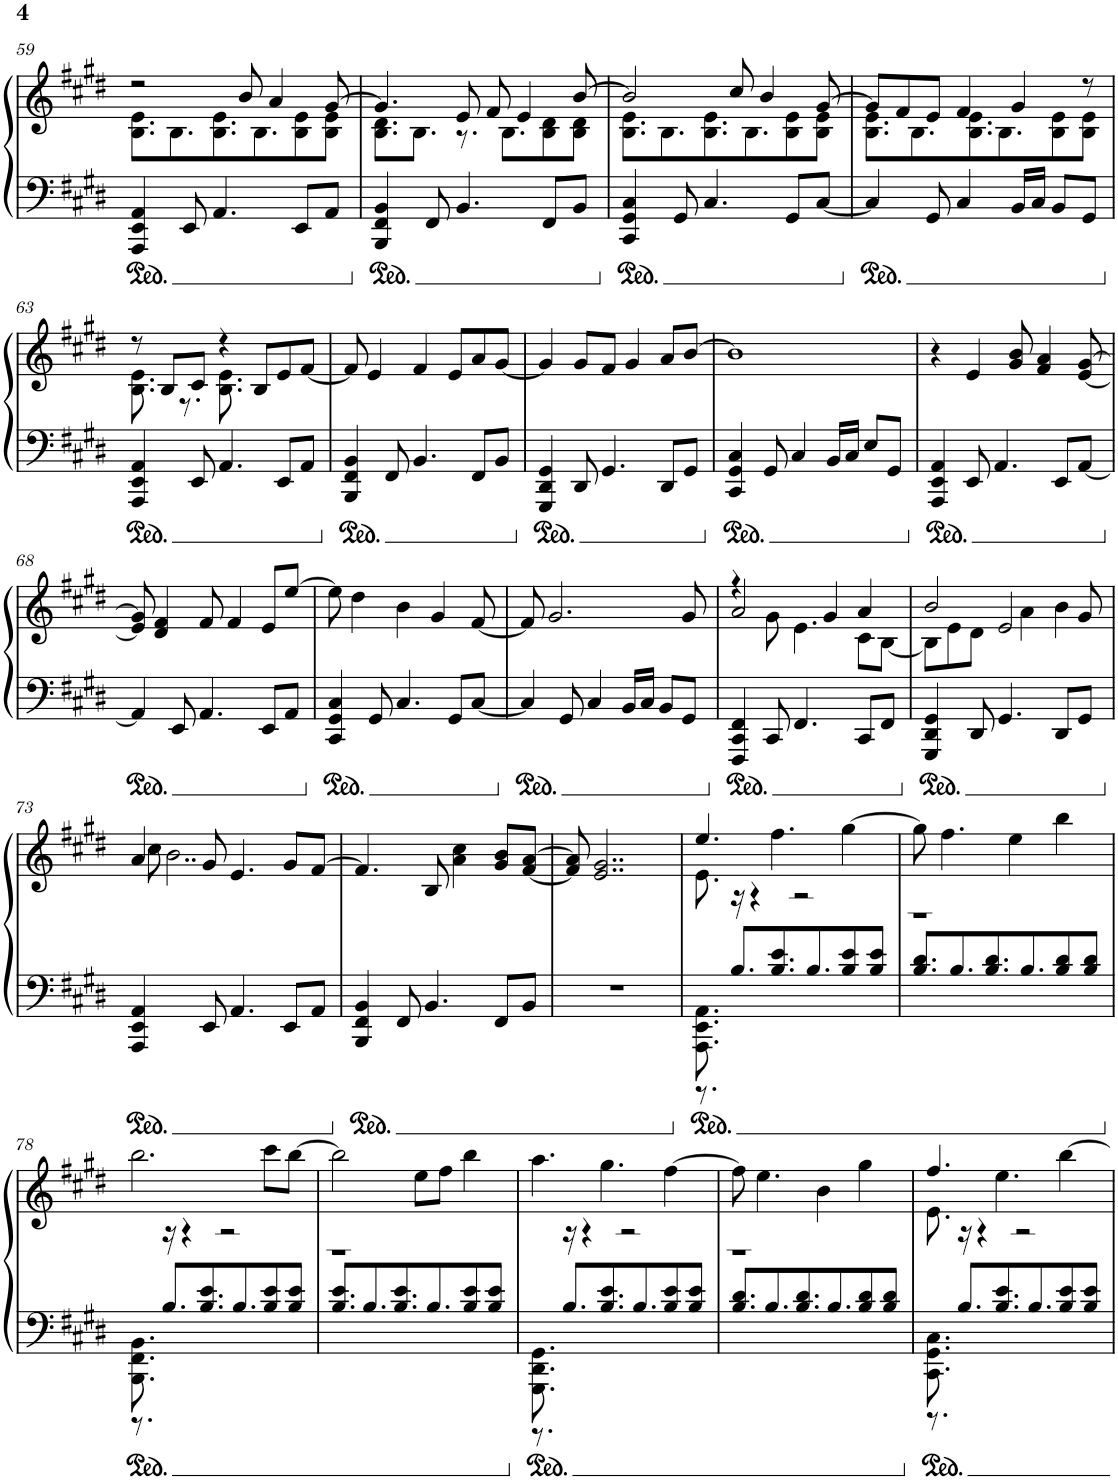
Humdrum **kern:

**kern	**kern
*part1	*part1
*staff2	*staff1
*I"Grand Piano	*
*I'Pno.	*
!!LO:PB:g=z
*clefF4	*clefG2
*k[f#c#g#d#]	*k[f#c#g#d#]
*M4/4	*M4/4
=59	=59
*	*^
4AAA/ 4EE/ 4AA/	2r	8.B\ 8.e\L
.	.	8.B\
8EE/	.	.
4.AA/	.	8.B\ 8.e\
.	8b/	.
.	.	8.B\
.	4a/	.
8EE/L	.	8B\ 8e\
8AA/J	[8g#/	8B\ 8e\J
=60	=60	=60
4BBB/ 4FF#/ 4BB/	4.g#/]	8.B\ 8.d#\L
.	.	8.B\J
8FF#/	.	.
4.BB/	8e/	8.r
.	8f#/	.
.	.	8.B\L
.	4e/	.
8FF#/L	.	8B\ 8d#\
8BB/J	[8b/	8B\ 8d#\J
=61	=61	=61
4CC#/ 4GG#/ 4C#/	2b/]	8.B\ 8.e\L
.	.	8.B\
8GG#/	.	.
4.C#/	.	8.B\ 8.e\
.	8cc#/	.
.	.	8.B\
.	4b/	.
8GG#/L	.	8B\ 8e\
[8C#/J	[8g#/	8B\ 8e\J
=62	=62	=62
4C#/]	8g#/L]	8.B\ 8.e\L
.	8f#/	.
.	.	8.B\
8GG#/	8e/J	.
4C#/	4f#/	8.B\ 8.e\
.	.	8.B\
16BB/LL	4g#/	.
16C#/JJ	.	.
8BB/L	.	8B\ 8e\
8GG#/J	8r	8B\ 8e\J
!!LO:LB:g=z	!!
=63	=63	=63
4AAA/ 4EE/ 4AA/	8r	8.B\ 8.e\
.	8B/L	.
.	.	8.r
8EE/	8c#/J	.
4.AA/	4r	8.B\ 8.e\
.	.	4..ryy
.	8B/L	.
8EE/L	8e/	.
8AA/J	[8f#/J	.
*	*v	*v
=64	=64
4BBB/ 4FF#/ 4BB/	8f#/]
.	4e/
8FF#/	.
4.BB/	4f#/
.	8e/L
8FF#/L	8a/
8BB/J	[8g#/J
=65	=65
4GGG#/ 4DD#/ 4GG#/	4g#/]
8DD#/	8g#/L
4.GG#/	8f#/J
.	4g#/
8DD#/L	8a/L
8GG#/J	[8b/J
=66	=66
4CC#/ 4GG#/ 4C#/	1b]
8GG#/	.
4C#/	.
16BB/LL	.
16C#/JJ	.
8E/L	.
8GG#/J	.
=67	=67
4AAA/ 4EE/ 4AA/	4r
8EE/	4e/
4.AA/	.
.	8g#/ 8b/
.	4f#/ 4a/
8EE/L	.
[8AA/J	[8e/ [8g#/
!!LO:LB:g=z
=68	=68
4AA/]	8e/] 8g#/]
.	4d#/ 4f#/
8EE/	.
4.AA/	8f#/
.	4f#/
8EE/L	8e/L
8AA/J	[8ee/J
=69	=69
4CC#/ 4GG#/ 4C#/	8ee\]
.	4dd#\
8GG#/	.
4.C#/	4b\
.	4g#/
8GG#/L	.
[8C#/J	[8f#/
=70	=70
4C#/]	8f#/]
.	2.g#/
8GG#/	.
4C#/	.
16BB/LL	.
16C#/JJ	.
8BB/L	.
8GG#/J	8g#/
=71	=71
*	*^
4FFF#/ 4CC#/ 4FF#/	4r	2a/
8CC#/	8g#\	.
4.FF#/	4.e\	.
.	.	4g#/
8CC#/L	8c#\L	4a/
8FF#/J	[8B\J	.
=72	=72	=72
4GGG#/ 4DD#/ 4GG#/	8B\L]	2b/
.	8e\	.
8DD#/	8d#\J	.
4.GG#/	2e/	.
.	.	4a\
8DD#/L	.	4b\
8GG#/J	8g#/	.
!!LO:LB:g=z	!!
=73	=73	=73
4AAA/ 4EE/ 4AA/	4a/	8cc#\
.	.	2..b\
8EE/	8g#/	.
4.AA/	4.e/	.
8EE/L	8g#/L	.
8AA/J	[8f#/J	.
*	*v	*v
=74	=74
4BBB/ 4FF#/ 4BB/	4.f#/]
8FF#/	.
4.BB/	8B/
.	4a\ 4cc#\
8FF#/L	8g#/ 8b/L
8BB/J	[8f#/ [8a/J
=75	=75
1r	8f#/] 8a/]
.	2..e/ 2..g#/
=76	=76
*^	*^
8.AAA\ 8.EE\ 8.AA\	8.r	4.ee/	8.e\
16r	8.B/L	.	2ryy
4r	.	.	.
.	8.B/ 8.e/	4.ff#\	.
2r	.	.	.
.	8.B/	.	.
.	.	.	4ryy
.	8B/ 8e/	[4gg#\	.
.	8B/ 8e/J	.	.
.	.	.	16ryy
*	*	*v	*v
=77	=77	=77
1r	8.B/ 8.d#/L	8gg#\]
.	.	4.ff#\
.	8.B/	.
.	8.B/ 8.d#/	.
.	.	4ee\
.	8.B/	.
.	8B/ 8d#/	4bb\
.	8B/ 8d#/J	.
!!LO:LB:g=z
=78	=78	=78
8.BBB\ 8.FF#\ 8.BB\	8.r	2.bb\
16r	8.B/L	.
4r	.	.
.	8.B/ 8.e/	.
2r	.	.
.	8.B/	.
.	8B/ 8e/	8ccc#\L
.	8B/ 8e/J	[8bb\J
=79	=79	=79
1r	8.B/ 8.e/L	2bb\]
.	8.B/	.
.	8.B/ 8.e/	.
.	.	8ee\L
.	8.B/	.
.	.	8ff#\J
.	8B/ 8e/	4bb\
.	8B/ 8e/J	.
=80	=80	=80
8.GGG#\ 8.DD#\ 8.GG#\	8.r	4.aa\
16r	8.B/L	.
4r	.	.
.	8.B/ 8.e/	4.gg#\
2r	.	.
.	8.B/	.
.	8B/ 8e/	[4ff#\
.	8B/ 8e/J	.
=81	=81	=81
1r	8.B/ 8.d#/L	8ff#\]
.	.	4.ee\
.	8.B/	.
.	8.B/ 8.d#/	.
.	.	4b\
.	8.B/	.
.	8B/ 8d#/	4gg#\
.	8B/ 8d#/J	.
=82	=82	=82
*	*	*^
8.CC#\ 8.GG#\ 8.C#\	8.r	4.ff#/	8.e\
16r	8.B/L	.	2ryy
4r	.	.	.
.	8.B/ 8.e/	4.ee\	.
2r	.	.	.
.	8.B/	.	.
.	.	.	4ryy
.	8B/ 8e/	[4bb\	.
.	8B/ 8e/J	.	.
.	.	.	16ryy
*v	*v	*	*
*	*v	*v
=	=
*-	*-
